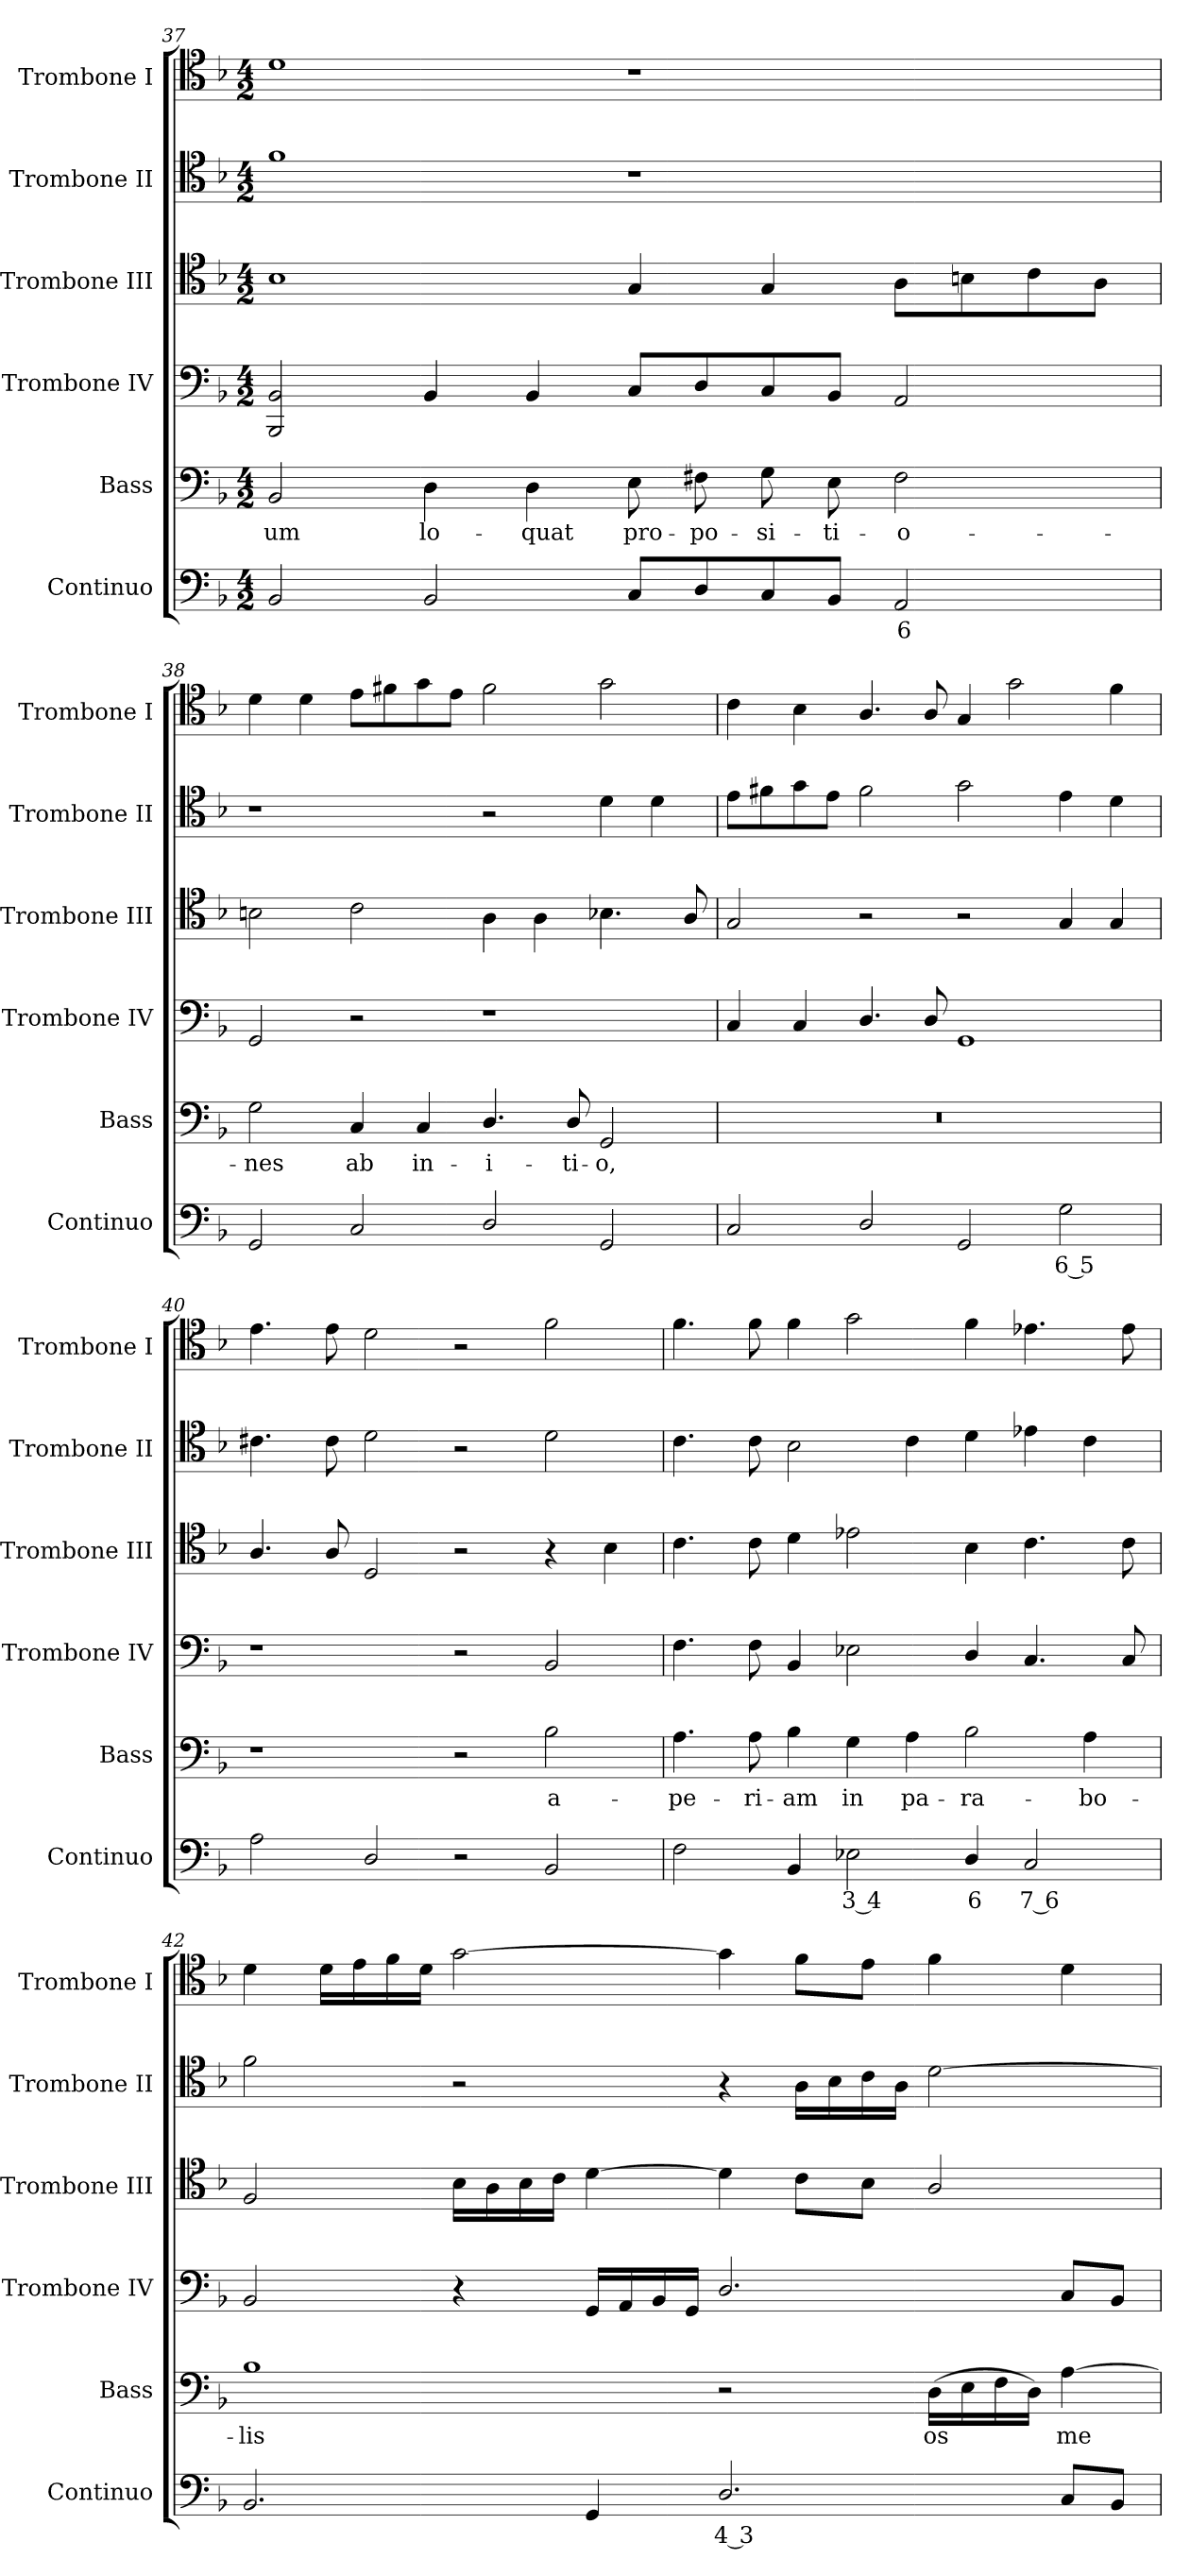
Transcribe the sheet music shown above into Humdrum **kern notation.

**kern	**text	**kern	**text	**kern	**kern	**kern	**kern
*part6	*part6	*part5	*part5	*part4	*part3	*part2	*part1
*staff6	*staff6	*staff5	*staff5	*staff4	*staff3	*staff2	*staff1
*I"Continuo	*	*I"Bass	*	*I"Trombone IV	*I"Trombone III	*I"Trombone II	*I"Trombone I
*I'Continuo	*	*I'Bass	*	*I'Trombone IV	*I'Trombone III	*I'Trombone II	*I'Trombone I
*clefF4	*	*clefF4	*	*clefF4	*clefC4	*clefC4	*clefC4
*k[b-]	*	*k[b-]	*	*k[b-]	*k[b-]	*k[b-]	*k[b-]
*F:	*	*F:	*	*F:	*F:	*F:	*F:
*M4/2	*	*M4/2	*	*M4/2	*M4/2	*M4/2	*M4/2
=37	=37	=37	=37	=37	=37	=37	=37
!	!	!	!LO:LY:b	!	!	!	!
2BB-	.	2BB-	-um	2BBB- 2BB-	1B-	1f	1d
!	!	!	!LO:LY:b	!	!	!	!
2BB-	.	4D	lo-	4BB-	.	.	.
!	!	!	!LO:LY:b	!	!	!	!
.	.	4D	-quat	4BB-	.	.	.
!	!	!	!LO:LY:b	!	!	!	!
8CL	.	8E	pro-	8CL	4G	1r	1r
!	!	!	!LO:LY:b	!	!	!	!
8D	.	8F#X	-po-	8D	.	.	.
!	!	!	!LO:LY:b	!	!	!	!
8C	.	8G	-si-	8C	4G	.	.
!	!	!	!LO:LY:b	!	!	!	!
8BB-J	.	8E	-ti-	8BB-J	.	.	.
!	!LO:LY:b	!	!LO:LY:b	!	!	!	!
2AA	6	2F#	-o-	2AA	8AL	.	.
.	.	.	.	.	8Bn	.	.
.	.	.	.	.	8c	.	.
.	.	.	.	.	8AJ	.	.
!!LO:LB:g=z
=38	=38	=38	=38	=38	=38	=38	=38
!	!	!	!LO:LY:b	!	!	!	!
2GG	.	2G	-nes	2GG	2Bn	1r	4d
.	.	.	.	.	.	.	4d
!	!	!	!LO:LY:b	!	!	!	!
2C	.	4C	ab	2r	2c	.	8eL
.	.	.	.	.	.	.	8f#X
!	!	!	!LO:LY:b	!	!	!	!
.	.	4C	in-	.	.	.	8g
.	.	.	.	.	.	.	8eJ
!	!	!	!LO:LY:b	!	!	!	!
2D/	.	4.D/	-i-	1r	4A	2r	2f#
.	.	.	.	.	4A	.	.
!	!	!	!LO:LY:b	!	!	!	!
.	.	8D/	-ti-	.	.	.	.
!	!	!	!LO:LY:b	!	!	!	!
2GG	.	2GG	-o,	.	4.B-X	4d	2g
.	.	.	.	.	.	4d	.
.	.	.	.	.	8A/	.	.
=39	=39	=39	=39	=39	=39	=39	=39
2C	.	0r	.	4C	2G	8eL	4c
.	.	.	.	.	.	8f#X	.
.	.	.	.	4C	.	8g	4B-
.	.	.	.	.	.	8eJ	.
2D/	.	.	.	4.D/	2r	2f#	4.A/
.	.	.	.	8D/	.	.	8A/
2GG	.	.	.	1GG	2r	2g	4G
.	.	.	.	.	.	.	2g
!	!LO:LY:b	!	!	!	!	!	!
2G	6 5	.	.	.	4G	4e	.
.	.	.	.	.	4G	4d	4f
=40	=40	=40	=40	=40	=40	=40	=40
2A	.	1r	.	1r	4.A/	4.c#X	4.e
.	.	.	.	.	8A/	8c#	8e
2D/	.	.	.	.	2D	2d	2d
2r	.	2r	.	2r	2r	2r	2r
!	!	!	!LO:LY:b	!	!	!	!
2BB-	.	2B-	a-	2BB-	4r	2d	2f
.	.	.	.	.	4B-	.	.
=41	=41	=41	=41	=41	=41	=41	=41
!	!	!	!LO:LY:b	!	!	!	!
2F	.	4.A	-pe-	4.F	4.c	4.c	4.f
!	!	!	!LO:LY:b	!	!	!	!
.	.	8A	-ri-	8F	8c	8c	8f
!	!	!	!LO:LY:b	!	!	!	!
4BB-	.	4B-	-am	4BB-	4d	2B-	4f
!	!LO:LY:b	!	!LO:LY:b	!	!	!	!
2E-X	3 4	4G	in	2E-X	2e-X	.	2g
!	!	!	!LO:LY:b	!	!	!	!
.	.	4A	pa-	.	.	4c	.
!	!LO:LY:b	!	!LO:LY:b	!	!	!	!
4D/	6	2B-	-ra-	4D/	4B-	4d	4f
!	!LO:LY:b	!	!	!	!	!	!
2C	7 6	.	.	4.C	4.c	4e-X	4.e-X
!	!	!	!LO:LY:b	!	!	!	!
.	.	4A	-bo-	.	.	4c	.
.	.	.	.	8C	8c	.	8e-
!!LO:LB:g=z
=42	=42	=42	=42	=42	=42	=42	=42
!	!	!	!LO:LY:b	!	!	!	!
2.BB-	.	1B-	-lis	2BB-	2F	2f	4d
.	.	.	.	.	.	.	16dLL
.	.	.	.	.	.	.	16e
.	.	.	.	.	.	.	16f
.	.	.	.	.	.	.	16dJJ
.	.	.	.	4r	16B-LL	2r	[2g
.	.	.	.	.	16A	.	.
.	.	.	.	.	16B-	.	.
.	.	.	.	.	16cJJ	.	.
4GG	.	.	.	16GGLL	[4d	.	.
.	.	.	.	16AA	.	.	.
.	.	.	.	16BB-	.	.	.
.	.	.	.	16GGJJ	.	.	.
!	!LO:LY:b	!	!	!	!	!	!
2.D/	4 3	2r	.	2.D/	4d]	4r	4g]
.	.	.	.	.	8cL	16ALL	8fL
.	.	.	.	.	.	16B-	.
.	.	.	.	.	8B-J	16c	8eJ
.	.	.	.	.	.	16AJJ	.
!	!	!	!LO:LY:b	!	!	!	!
.	.	(>16DLL	os	.	2A/	[2d	4f
.	.	16E	.	.	.	.	.
.	.	16F	.	.	.	.	.
.	.	16DJJ)	.	.	.	.	.
!	!	!	!LO:LY:b	!	!	!	!
8CL	.	[4A	me-	8CL	.	.	4d
8BB-J	.	.	.	8BB-J	.	.	.
=	=	=	=	=	=	=	=
*-	*-	*-	*-	*-	*-	*-	*-
